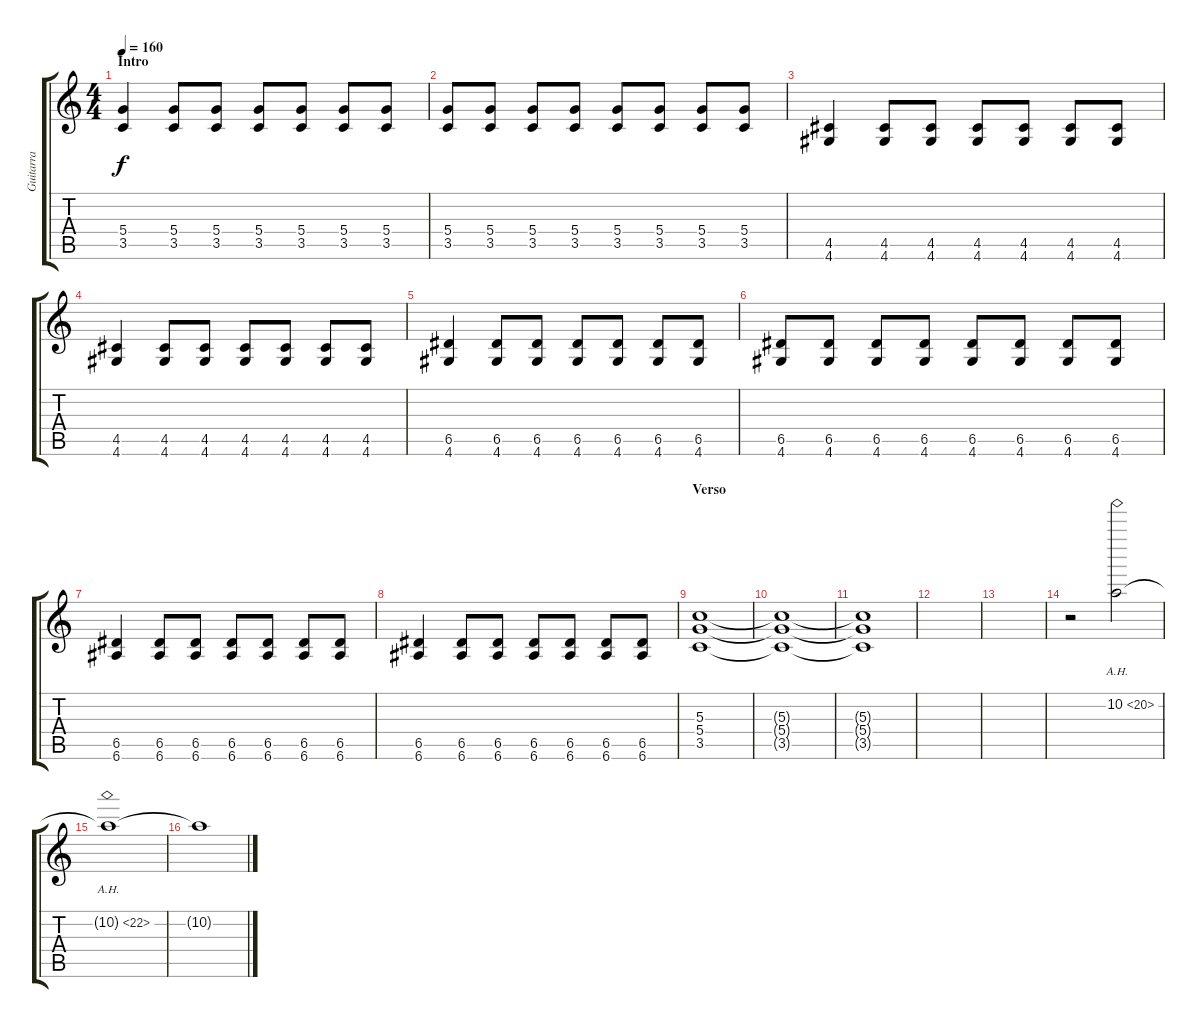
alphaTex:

\track ("Guitarra" "Guitarra") {instrument distortionguitar}
\staff {score tabs}
\tuning (E4 B3 G3 D3 A2 E2) {hide}
\ts (4 4)
\section ("" "Intro")
\tempo 160
\clef g2
\ks c
(5.4 3.5).4{dy f} (5.4 3.5).8 (5.4 3.5).8 (5.4 3.5).8 (5.4 3.5).8 (5.4 3.5).8 (5.4 3.5).8 |
(5.4 3.5).8 (5.4 3.5).8 (5.4 3.5).8 (5.4 3.5).8 (5.4 3.5).8 (5.4 3.5).8 (5.4 3.5).8 (5.4 3.5).8 |
(4.5 4.6).4 (4.5 4.6).8 (4.5 4.6).8 (4.5 4.6).8 (4.5 4.6).8 (4.5 4.6).8 (4.5 4.6).8 |
(4.5 4.6).4 (4.5 4.6).8 (4.5 4.6).8 (4.5 4.6).8 (4.5 4.6).8 (4.5 4.6).8 (4.5 4.6).8 |
(6.5 4.6).4 (6.5 4.6).8 (6.5 4.6).8 (6.5 4.6).8 (6.5 4.6).8 (6.5 4.6).8 (6.5 4.6).8 |
(6.5 4.6).8 (6.5 4.6).8 (6.5 4.6).8 (6.5 4.6).8 (6.5 4.6).8 (6.5 4.6).8 (6.5 4.6).8 (6.5 4.6).8 |
(6.5 6.6).4 (6.5 6.6).8 (6.5 6.6).8 (6.5 6.6).8 (6.5 6.6).8 (6.5 6.6).8 (6.5 6.6).8 |
(6.5 6.6).4 (6.5 6.6).8 (6.5 6.6).8 (6.5 6.6).8 (6.5 6.6).8 (6.5 6.6).8 (6.5 6.6).8 |
\section ("" "Verso")
(5.3 5.4 3.5).1 |
(5.3{t} 5.4{t} 3.5{t}).1{volume 0} |
(5.3{t} 5.4{t} 3.5{t}).1 |
|
|
r.2 10.2{ah 10}.2{volume 14} |
10.2{ah 12 t}.1 |
10.2{t}.1
